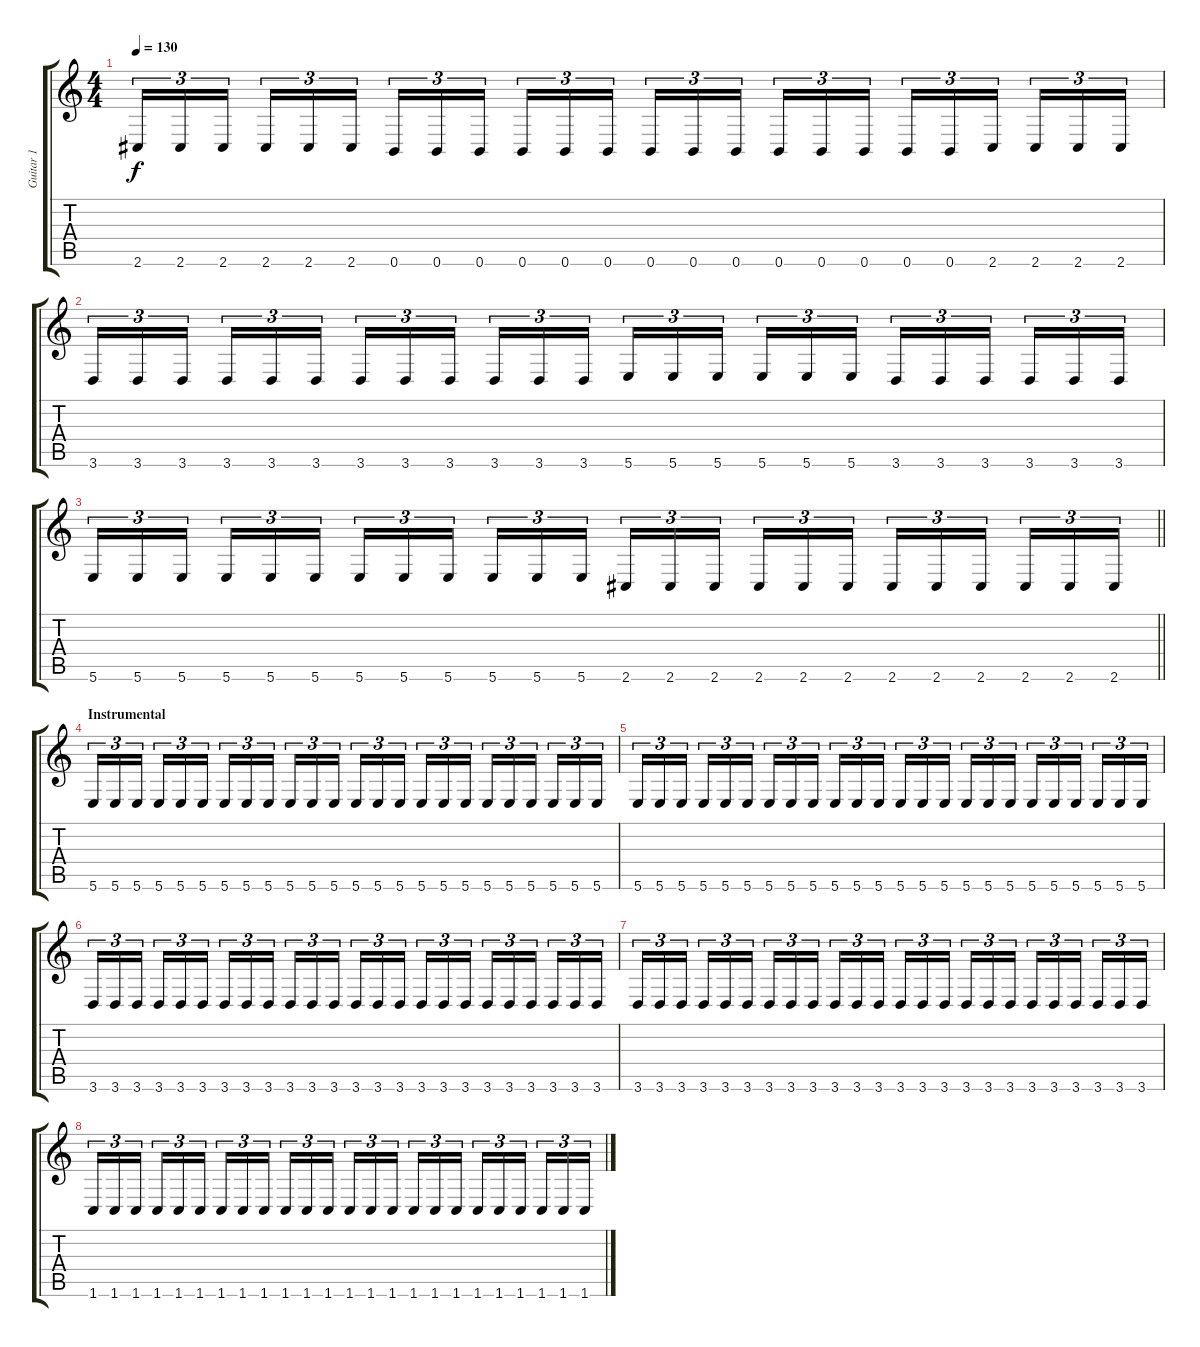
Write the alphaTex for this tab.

\track ("Guitar 1" "Guitar 1") {instrument distortionguitar}
\staff {score tabs}
\tuning (B3 Gb3 D3 A2 E2 B1) {hide}
\ts (4 4)
\tempo 130
\clef g2
\ks c
2.6.16{tu (3 2) dy f} 2.6.16{tu (3 2)} 2.6.16{tu (3 2)} 2.6.16{tu (3 2)} 2.6.16{tu (3 2)} 2.6.16{tu (3 2)} 0.6.16{tu (3 2)} 0.6.16{tu (3 2)} 0.6.16{tu (3 2)} 0.6.16{tu (3 2)} 0.6.16{tu (3 2)} 0.6.16{tu (3 2)} 0.6.16{tu (3 2)} 0.6.16{tu (3 2)} 0.6.16{tu (3 2)} 0.6.16{tu (3 2)} 0.6.16{tu (3 2)} 0.6.16{tu (3 2)} 0.6.16{tu (3 2)} 0.6.16{tu (3 2)} 2.6.16{tu (3 2)} 2.6.16{tu (3 2)} 2.6.16{tu (3 2)} 2.6.16{tu (3 2)} |
3.6.16{tu (3 2)} 3.6.16{tu (3 2)} 3.6.16{tu (3 2)} 3.6.16{tu (3 2)} 3.6.16{tu (3 2)} 3.6.16{tu (3 2)} 3.6.16{tu (3 2)} 3.6.16{tu (3 2)} 3.6.16{tu (3 2)} 3.6.16{tu (3 2)} 3.6.16{tu (3 2)} 3.6.16{tu (3 2)} 5.6.16{tu (3 2)} 5.6.16{tu (3 2)} 5.6.16{tu (3 2)} 5.6.16{tu (3 2)} 5.6.16{tu (3 2)} 5.6.16{tu (3 2)} 3.6.16{tu (3 2)} 3.6.16{tu (3 2)} 3.6.16{tu (3 2)} 3.6.16{tu (3 2)} 3.6.16{tu (3 2)} 3.6.16{tu (3 2)} |
\barLineRight lightlight
5.6.16{tu (3 2)} 5.6.16{tu (3 2)} 5.6.16{tu (3 2)} 5.6.16{tu (3 2)} 5.6.16{tu (3 2)} 5.6.16{tu (3 2)} 5.6.16{tu (3 2)} 5.6.16{tu (3 2)} 5.6.16{tu (3 2)} 5.6.16{tu (3 2)} 5.6.16{tu (3 2)} 5.6.16{tu (3 2)} 2.6.16{tu (3 2)} 2.6.16{tu (3 2)} 2.6.16{tu (3 2)} 2.6.16{tu (3 2)} 2.6.16{tu (3 2)} 2.6.16{tu (3 2)} 2.6.16{tu (3 2)} 2.6.16{tu (3 2)} 2.6.16{tu (3 2)} 2.6.16{tu (3 2)} 2.6.16{tu (3 2)} 2.6.16{tu (3 2)} |
\section ("" "Instrumental")
5.6.16{tu (3 2)} 5.6.16{tu (3 2)} 5.6.16{tu (3 2)} 5.6.16{tu (3 2)} 5.6.16{tu (3 2)} 5.6.16{tu (3 2)} 5.6.16{tu (3 2)} 5.6.16{tu (3 2)} 5.6.16{tu (3 2)} 5.6.16{tu (3 2)} 5.6.16{tu (3 2)} 5.6.16{tu (3 2)} 5.6.16{tu (3 2)} 5.6.16{tu (3 2)} 5.6.16{tu (3 2)} 5.6.16{tu (3 2)} 5.6.16{tu (3 2)} 5.6.16{tu (3 2)} 5.6.16{tu (3 2)} 5.6.16{tu (3 2)} 5.6.16{tu (3 2)} 5.6.16{tu (3 2)} 5.6.16{tu (3 2)} 5.6.16{tu (3 2)} |
5.6.16{tu (3 2)} 5.6.16{tu (3 2)} 5.6.16{tu (3 2)} 5.6.16{tu (3 2)} 5.6.16{tu (3 2)} 5.6.16{tu (3 2)} 5.6.16{tu (3 2)} 5.6.16{tu (3 2)} 5.6.16{tu (3 2)} 5.6.16{tu (3 2)} 5.6.16{tu (3 2)} 5.6.16{tu (3 2)} 5.6.16{tu (3 2)} 5.6.16{tu (3 2)} 5.6.16{tu (3 2)} 5.6.16{tu (3 2)} 5.6.16{tu (3 2)} 5.6.16{tu (3 2)} 5.6.16{tu (3 2)} 5.6.16{tu (3 2)} 5.6.16{tu (3 2)} 5.6.16{tu (3 2)} 5.6.16{tu (3 2)} 5.6.16{tu (3 2)} |
3.6.16{tu (3 2)} 3.6.16{tu (3 2)} 3.6.16{tu (3 2)} 3.6.16{tu (3 2)} 3.6.16{tu (3 2)} 3.6.16{tu (3 2)} 3.6.16{tu (3 2)} 3.6.16{tu (3 2)} 3.6.16{tu (3 2)} 3.6.16{tu (3 2)} 3.6.16{tu (3 2)} 3.6.16{tu (3 2)} 3.6.16{tu (3 2)} 3.6.16{tu (3 2)} 3.6.16{tu (3 2)} 3.6.16{tu (3 2)} 3.6.16{tu (3 2)} 3.6.16{tu (3 2)} 3.6.16{tu (3 2)} 3.6.16{tu (3 2)} 3.6.16{tu (3 2)} 3.6.16{tu (3 2)} 3.6.16{tu (3 2)} 3.6.16{tu (3 2)} |
3.6.16{tu (3 2)} 3.6.16{tu (3 2)} 3.6.16{tu (3 2)} 3.6.16{tu (3 2)} 3.6.16{tu (3 2)} 3.6.16{tu (3 2)} 3.6.16{tu (3 2)} 3.6.16{tu (3 2)} 3.6.16{tu (3 2)} 3.6.16{tu (3 2)} 3.6.16{tu (3 2)} 3.6.16{tu (3 2)} 3.6.16{tu (3 2)} 3.6.16{tu (3 2)} 3.6.16{tu (3 2)} 3.6.16{tu (3 2)} 3.6.16{tu (3 2)} 3.6.16{tu (3 2)} 3.6.16{tu (3 2)} 3.6.16{tu (3 2)} 3.6.16{tu (3 2)} 3.6.16{tu (3 2)} 3.6.16{tu (3 2)} 3.6.16{tu (3 2)} |
1.6.16{tu (3 2)} 1.6.16{tu (3 2)} 1.6.16{tu (3 2)} 1.6.16{tu (3 2)} 1.6.16{tu (3 2)} 1.6.16{tu (3 2)} 1.6.16{tu (3 2)} 1.6.16{tu (3 2)} 1.6.16{tu (3 2)} 1.6.16{tu (3 2)} 1.6.16{tu (3 2)} 1.6.16{tu (3 2)} 1.6.16{tu (3 2)} 1.6.16{tu (3 2)} 1.6.16{tu (3 2)} 1.6.16{tu (3 2)} 1.6.16{tu (3 2)} 1.6.16{tu (3 2)} 1.6.16{tu (3 2)} 1.6.16{tu (3 2)} 1.6.16{tu (3 2)} 1.6.16{tu (3 2)} 1.6.16{tu (3 2)} 1.6.16{tu (3 2)}
